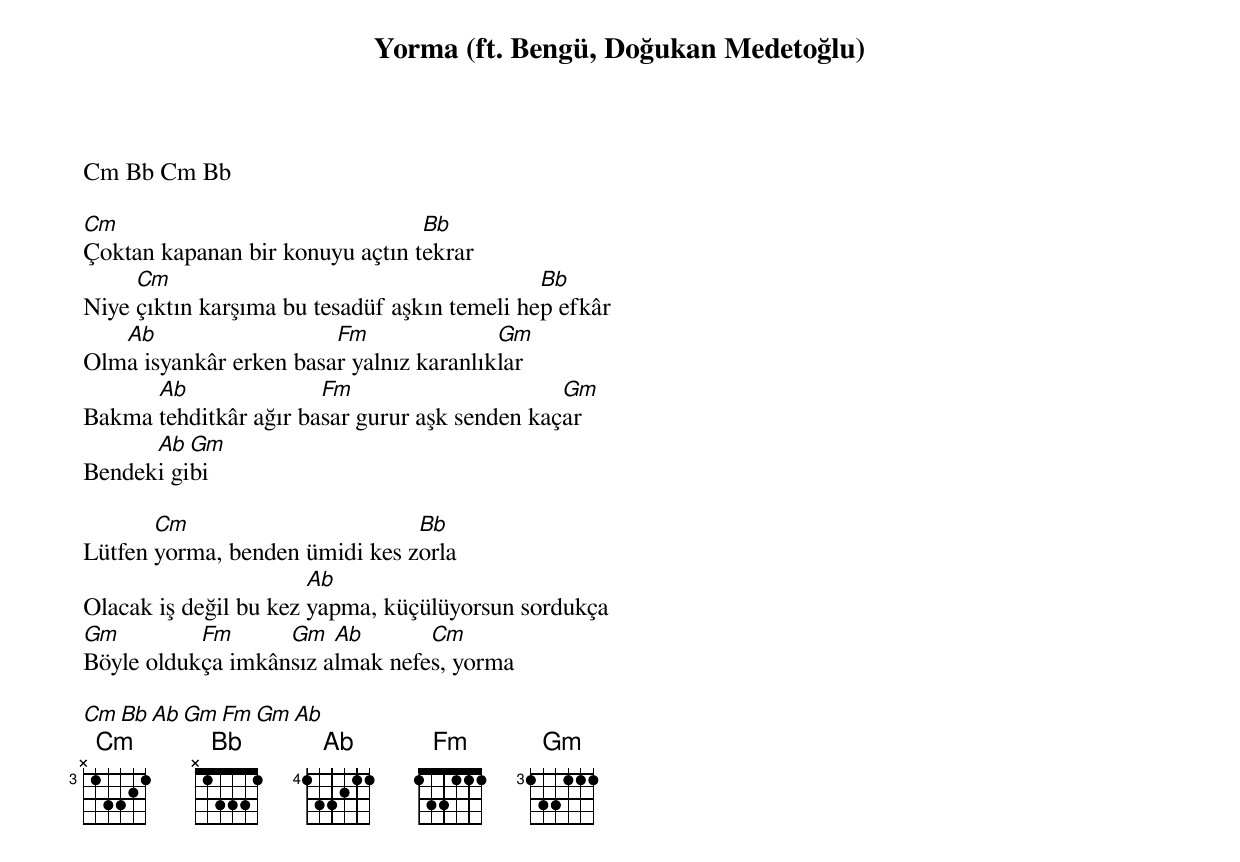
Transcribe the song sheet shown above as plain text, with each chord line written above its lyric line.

{title: Yorma (ft. Bengü, Doğukan Medetoğlu)}
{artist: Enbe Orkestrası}

Cm Bb Cm Bb

Cm                               Bb
Çoktan kapanan bir konuyu açtın tekrar
     Cm                                       Bb
Niye çıktın karşıma bu tesadüf aşkın temeli hep efkâr
   Ab                   Fm               Gm
Olma isyankâr erken basar yalnız karanlıklar
      Ab               Fm                      Gm
Bakma tehditkâr ağır basar gurur aşk senden kaçar
      Ab  Gm
Bendeki gibi

       Cm                       Bb
Lütfen yorma, benden ümidi kes zorla
                       Ab
Olacak iş değil bu kez yapma, küçülüyorsun sordukça
Gm         Fm      Gm   Ab       Cm
Böyle oldukça imkânsız almak nefes, yorma

Cm Bb Ab Gm Fm Gm Ab
